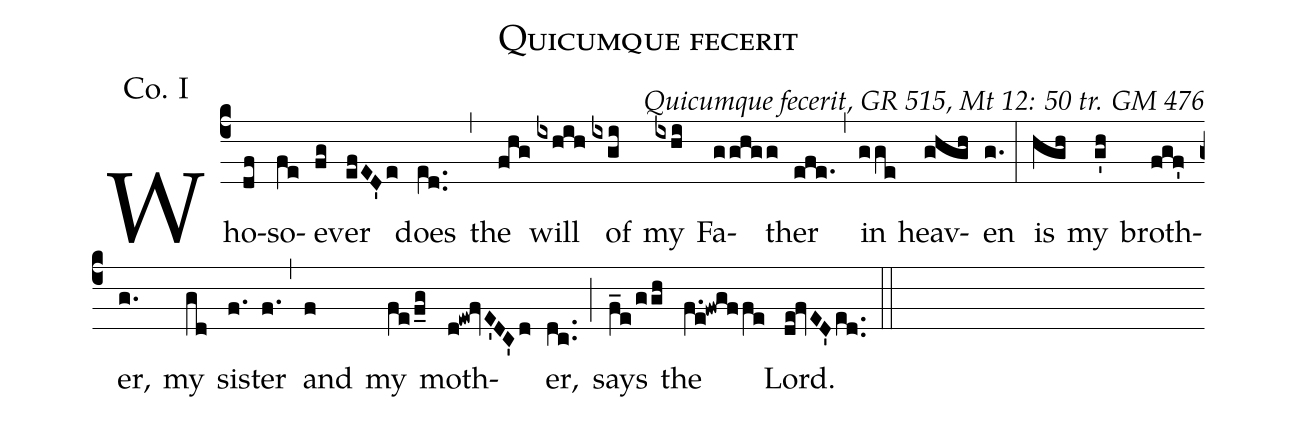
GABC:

name: Quicumque fecerit;
office-part: Communio;
mode: 1;
commentary: Quicumque fecerit, GR 515, Mt 12: 50 tr. GM 476;
annotation: Co. I;
%%
(c4)Who(df)so(fe)ev(fg)er(efED'e) does(e[ll:1]d..) (,)

the(fhg) will(ixhih) of(ixgi) my(ixhi) Fa(gghgg)ther(efe.) (,)

in(gge) heav(ghgh)en(g.) (:)

is(hgh) my(g'h) broth(fgf')er,(g.)
my(gd) sis(f.)ter(f.) (,)

and(f) my(fe/f_g) moth(d!ew!fvE'DC'd)er,(dc..) (;)
says(f_e/ggh) the(f.e!fwgffe) Lord.(de!fvED'ed..) (::)
